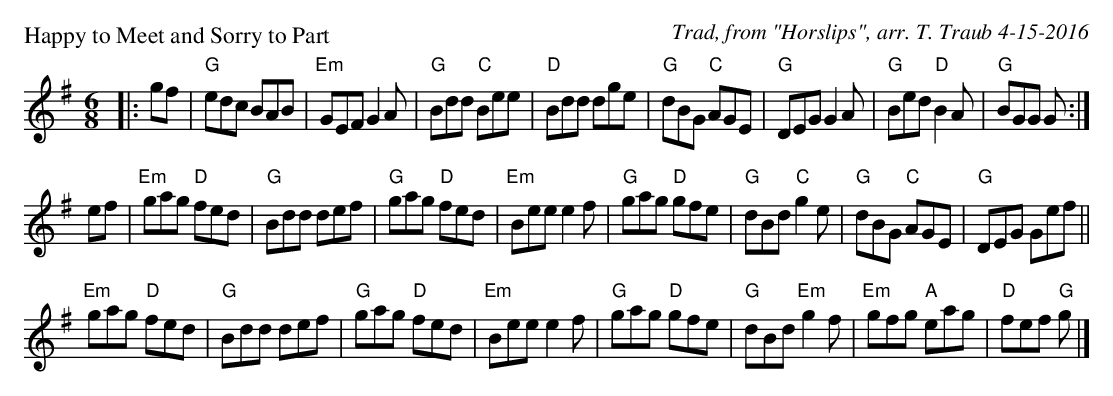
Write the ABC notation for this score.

X:1
P: Happy to Meet and Sorry to Part
C: Trad, from "Horslips", arr. T. Traub 4-15-2016
M: 6/8
K: G
L: 1/8
|: gf |"G"edc BAB |"Em"GEF G2A | "G"Bdd "C"Bee| "D"Bdd dge|"G"dBG "C"AGE | "G"DEG G2A | "G"Bed "D"B2A | "G"BGG G :|
ef|"Em"gag "D"fed | "G"Bdd def | "G"gag "D"fed | "Em"Bee e2f |"G"gag "D"gfe |"G"dBd "C"g2e | "G"dBG "C"AGE | "G"DEG Gef ||
"Em"gag "D"fed | "G"Bdd def | "G"gag "D"fed | "Em"Bee e2f |"G"gag "D"gfe |"G" dBd "Em"g2f | "Em"gfg "A"eag |"D" fef "G"g |]
